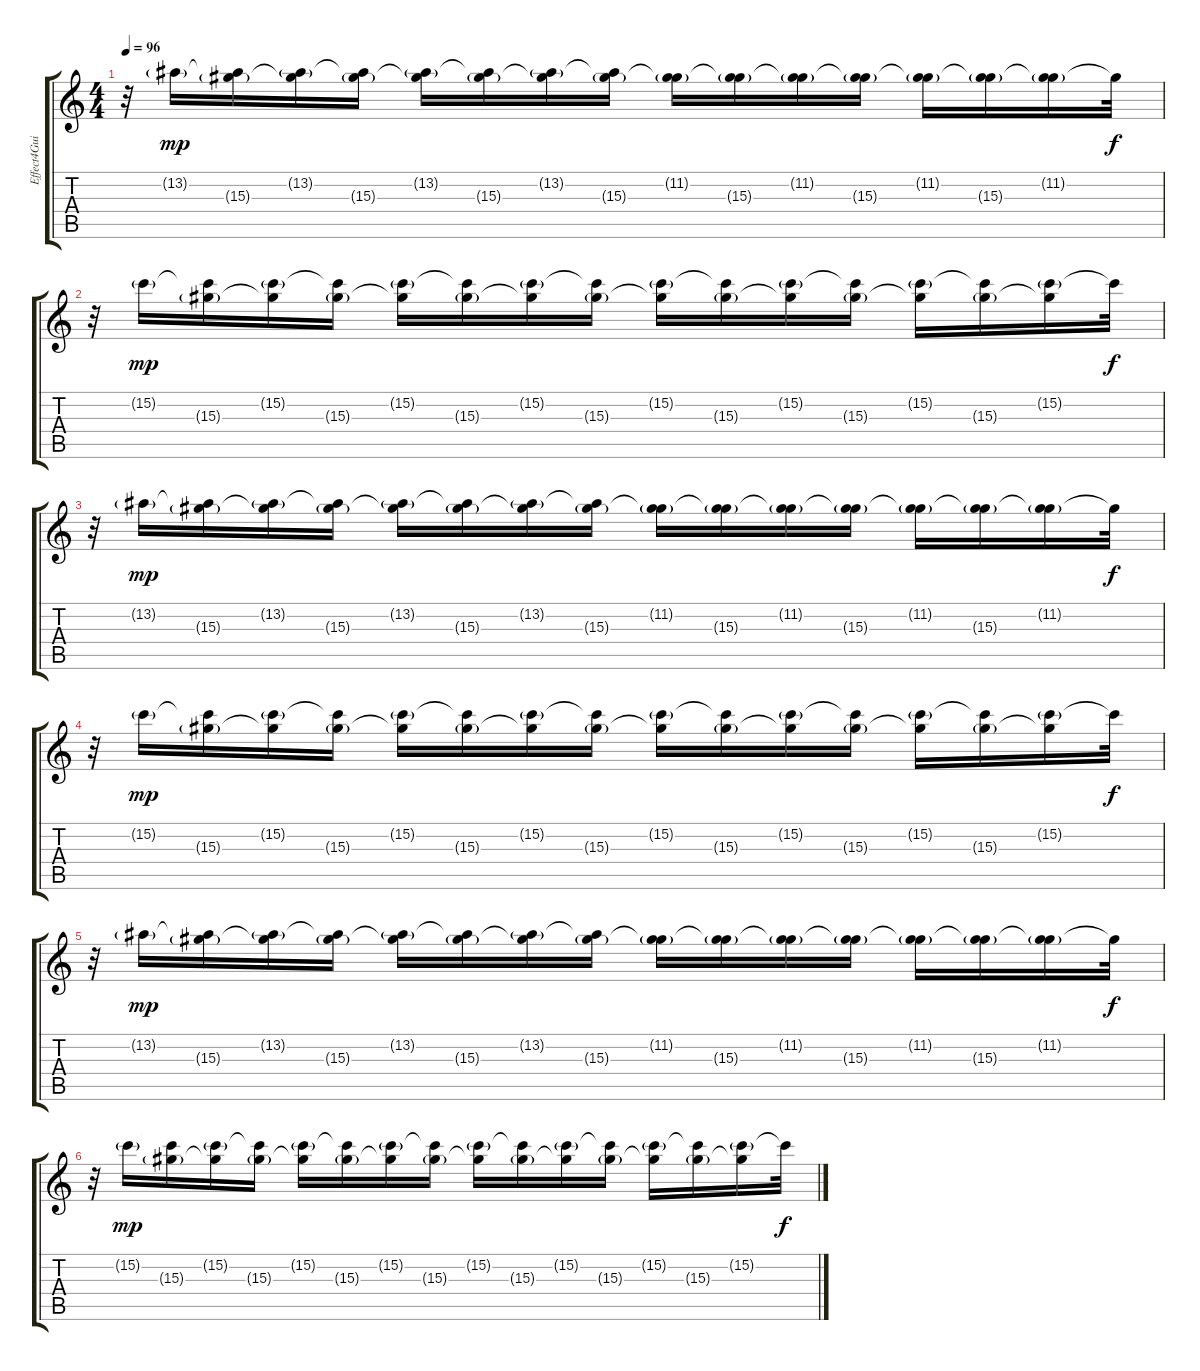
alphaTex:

\track ("Effect4Guitar 2 (Dont pay attention)" "Effect4Gui") {instrument acousticguitarnylon}
\staff {score tabs}
\tuning (D4 A3 F3 C3 G2 C2) {hide}
\ts (4 4)
\tempo 96
\clef g2
\ks c
r.32{dy f} 13.2{g}.16{dy mp volume 7} (13.2{t} 15.3{g}).16 (13.2{g} 15.3{t}).16 (13.2{t} 15.3{g}).16 (13.2{g} 15.3{t}).16 (13.2{t} 15.3{g}).16 (13.2{g} 15.3{t}).16 (13.2{t} 15.3{g}).16 (11.2{g} 15.3{t}).16 (11.2{t} 15.3{g}).16 (11.2{g} 15.3{t}).16 (11.2{t} 15.3{g}).16 (11.2{g} 15.3{t}).16 (11.2{t} 15.3{g}).16 (11.2{g} 15.3{t}).16 11.2{t}.32{dy f} |
r.32{volume 6} 15.2{g}.16{dy mp} (15.2{t} 15.3{g}).16 (15.2{g} 15.3{t}).16 (15.2{t} 15.3{g}).16 (15.2{g} 15.3{t}).16 (15.2{t} 15.3{g}).16 (15.2{g} 15.3{t}).16 (15.2{t} 15.3{g}).16 (15.2{g} 15.3{t}).16 (15.2{t} 15.3{g}).16 (15.2{g} 15.3{t}).16 (15.2{t} 15.3{g}).16 (15.2{g} 15.3{t}).16 (15.2{t} 15.3{g}).16 (15.2{g} 15.3{t}).16 15.2{t}.32{dy f} |
r.32 13.2{g}.16{dy mp} (13.2{t} 15.3{g}).16{volume 4} (13.2{g} 15.3{t}).16 (13.2{t} 15.3{g}).16 (13.2{g} 15.3{t}).16 (13.2{t} 15.3{g}).16 (13.2{g} 15.3{t}).16 (13.2{t} 15.3{g}).16 (11.2{g} 15.3{t}).16 (11.2{t} 15.3{g}).16 (11.2{g} 15.3{t}).16 (11.2{t} 15.3{g}).16 (11.2{g} 15.3{t}).16 (11.2{t} 15.3{g}).16 (11.2{g} 15.3{t}).16 11.2{t}.32{dy f} |
r.32 15.2{g}.16{dy mp volume 3} (15.2{t} 15.3{g}).16 (15.2{g} 15.3{t}).16 (15.2{t} 15.3{g}).16 (15.2{g} 15.3{t}).16 (15.2{t} 15.3{g}).16 (15.2{g} 15.3{t}).16 (15.2{t} 15.3{g}).16 (15.2{g} 15.3{t}).16 (15.2{t} 15.3{g}).16 (15.2{g} 15.3{t}).16 (15.2{t} 15.3{g}).16 (15.2{g} 15.3{t}).16 (15.2{t} 15.3{g}).16 (15.2{g} 15.3{t}).16 15.2{t}.32{dy f} |
r.32{volume 2} 13.2{g}.16{dy mp} (13.2{t} 15.3{g}).16 (13.2{g} 15.3{t}).16 (13.2{t} 15.3{g}).16 (13.2{g} 15.3{t}).16 (13.2{t} 15.3{g}).16 (13.2{g} 15.3{t}).16 (13.2{t} 15.3{g}).16 (11.2{g} 15.3{t}).16 (11.2{t} 15.3{g}).16 (11.2{g} 15.3{t}).16 (11.2{t} 15.3{g}).16 (11.2{g} 15.3{t}).16 (11.2{t} 15.3{g}).16 (11.2{g} 15.3{t}).16 11.2{t}.32{dy f} |
r.32{volume 1} 15.2{g}.16{dy mp} (15.2{t} 15.3{g}).16 (15.2{g} 15.3{t}).16 (15.2{t} 15.3{g}).16 (15.2{g} 15.3{t}).16 (15.2{t} 15.3{g}).16 (15.2{g} 15.3{t}).16 (15.2{t} 15.3{g}).16 (15.2{g} 15.3{t}).16 (15.2{t} 15.3{g}).16 (15.2{g} 15.3{t}).16 (15.2{t} 15.3{g}).16 (15.2{g} 15.3{t}).16 (15.2{t} 15.3{g}).16 (15.2{g} 15.3{t}).16 15.2{t}.32{dy f}
